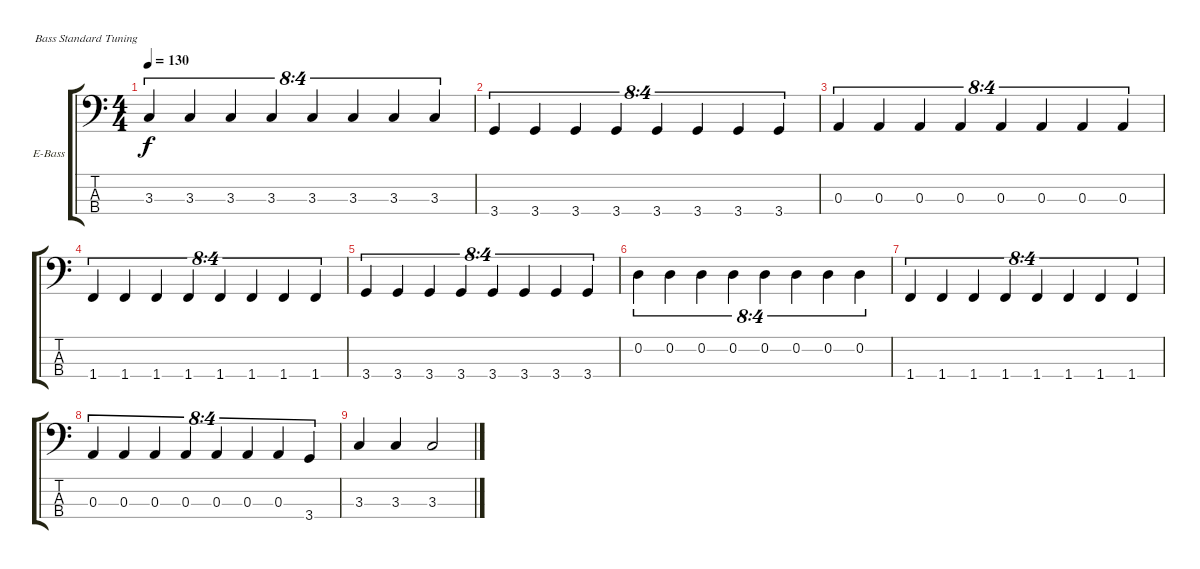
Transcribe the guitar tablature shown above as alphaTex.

\defaultSystemsLayout 4
\bracketExtendMode groupsimilarinstruments
\firstSystemTrackNameOrientation horizontal
\otherSystemsTrackNameOrientation horizontal
\track ("Electric Bass" "E-Bass") {instrument electricbassfinger}
\staff {score tabs}
\tuning (G2 D2 A1 E1)
\ts (4 4)
\tempo 130
\clef f4
\ks c
3.3.4{tu (8 4) dy f} 3.3.4{tu (8 4)} 3.3.4{tu (8 4)} 3.3.4{tu (8 4)} 3.3.4{tu (8 4)} 3.3.4{tu (8 4)} 3.3.4{tu (8 4)} 3.3.4{tu (8 4)} |
3.4.4{tu (8 4)} 3.4.4{tu (8 4)} 3.4.4{tu (8 4)} 3.4.4{tu (8 4)} 3.4.4{tu (8 4)} 3.4.4{tu (8 4)} 3.4.4{tu (8 4)} 3.4.4{tu (8 4)} |
0.3.4{tu (8 4)} 0.3.4{tu (8 4)} 0.3.4{tu (8 4)} 0.3.4{tu (8 4)} 0.3.4{tu (8 4)} 0.3.4{tu (8 4)} 0.3.4{tu (8 4)} 0.3.4{tu (8 4)} |
1.4.4{tu (8 4)} 1.4.4{tu (8 4)} 1.4.4{tu (8 4)} 1.4.4{tu (8 4)} 1.4.4{tu (8 4)} 1.4.4{tu (8 4)} 1.4.4{tu (8 4)} 1.4.4{tu (8 4)} |
3.4.4{tu (8 4)} 3.4.4{tu (8 4)} 3.4.4{tu (8 4)} 3.4.4{tu (8 4)} 3.4.4{tu (8 4)} 3.4.4{tu (8 4)} 3.4.4{tu (8 4)} 3.4.4{tu (8 4)} |
0.2.4{tu (8 4)} 0.2.4{tu (8 4)} 0.2.4{tu (8 4)} 0.2.4{tu (8 4)} 0.2.4{tu (8 4)} 0.2.4{tu (8 4)} 0.2.4{tu (8 4)} 0.2.4{tu (8 4)} |
1.4.4{tu (8 4)} 1.4.4{tu (8 4)} 1.4.4{tu (8 4)} 1.4.4{tu (8 4)} 1.4.4{tu (8 4)} 1.4.4{tu (8 4)} 1.4.4{tu (8 4)} 1.4.4{tu (8 4)} |
0.3.4{tu (8 4)} 0.3.4{tu (8 4)} 0.3.4{tu (8 4)} 0.3.4{tu (8 4)} 0.3.4{tu (8 4)} 0.3.4{tu (8 4)} 0.3.4{tu (8 4)} 3.4.4{tu (8 4)} |
3.3.4 3.3.4 3.3.2
